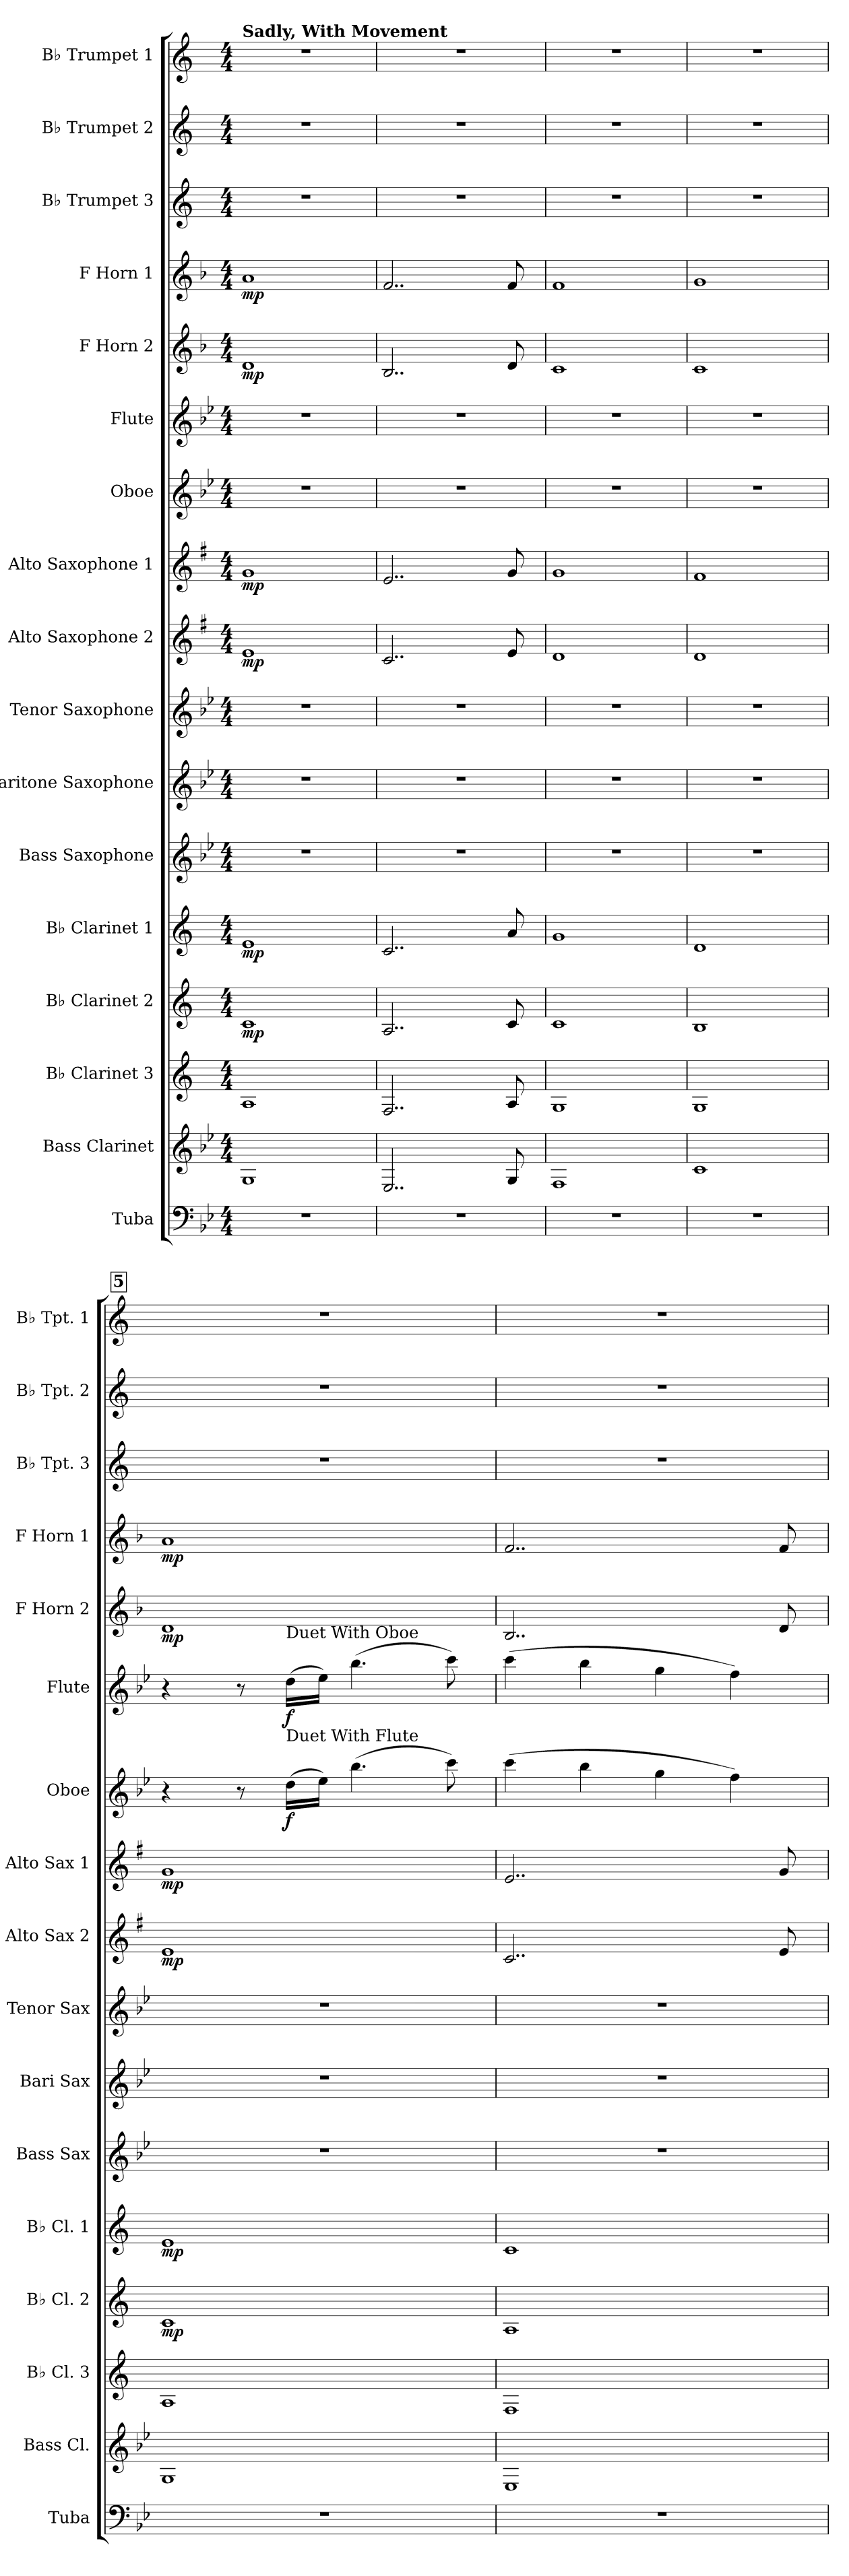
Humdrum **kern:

**kern	**kern	**dynam	**kern	**dynam	**kern	**dynam	**kern	**dynam	**kern	**kern	**kern	**kern	**dynam	**kern	**dynam	**kern	**dynam	**kern	**dynam	**kern	**dynam	**kern	**dynam	**kern	**kern	**kern
*part17	*part16	*part16	*part15	*part15	*part14	*part14	*part13	*part13	*part12	*part11	*part10	*part9	*part9	*part8	*part8	*part7	*part7	*part6	*part6	*part5	*part5	*part4	*part4	*part3	*part2	*part1
*staff17	*staff16	*staff16	*staff15	*staff15	*staff14	*staff14	*staff13	*staff13	*staff12	*staff11	*staff10	*staff9	*staff9	*staff8	*staff8	*staff7	*staff7	*staff6	*staff6	*staff5	*staff5	*staff4	*staff4	*staff3	*staff2	*staff1
*I"Tuba	*I"Bass Clarinet	*	*I"B♭ Clarinet 3	*	*I"B♭ Clarinet 2	*	*I"B♭ Clarinet 1	*	*I"Bass Saxophone	*I"Baritone Saxophone	*I"Tenor Saxophone	*I"Alto Saxophone 2	*	*I"Alto Saxophone 1	*	*I"Oboe	*	*I"Flute	*	*I"F Horn 2	*	*I"F Horn 1	*	*I"B♭ Trumpet 3	*I"B♭ Trumpet 2	*I"B♭ Trumpet 1
*I'Tuba	*I'Bass Cl.	*	*I'B♭ Cl. 3	*	*I'B♭ Cl. 2	*	*I'B♭ Cl. 1	*	*I'Bass Sax	*I'Bari Sax	*I'Tenor Sax	*I'Alto Sax 2	*	*I'Alto Sax 1	*	*I'Oboe	*	*I'Flute	*	*I'F Horn 2	*	*I'F Horn  1	*	*I'B♭ Tpt. 3	*I'B♭ Tpt. 2	*I'B♭ Tpt. 1
*clefF4	*clefG2	*	*clefG2	*	*clefG2	*	*clefG2	*	*clefG2	*clefG2	*clefG2	*clefG2	*	*clefG2	*	*clefG2	*	*clefG2	*	*clefG2	*	*clefG2	*	*clefG2	*clefG2	*clefG2
*	*ITrd8c14	*	*ITrd1c2	*	*ITrd1c2	*	*ITrd1c2	*	*ITrd15c26	*ITrd12c21	*ITrd8c14	*ITrd5c9	*	*ITrd5c9	*	*	*	*	*	*ITrd4c7	*	*ITrd4c7	*	*ITrd1c2	*ITrd1c2	*ITrd1c2
*k[b-e-]	*k[b-e-]	*	*k[b-e-]	*	*k[b-e-]	*	*k[b-e-]	*	*k[b-e-]	*k[b-e-]	*k[b-e-]	*k[b-e-]	*	*k[b-e-]	*	*k[b-e-]	*	*k[b-e-]	*	*k[b-e-]	*	*k[b-e-]	*	*k[b-e-]	*k[b-e-]	*k[b-e-]
*M4/4	*M4/4	*	*M4/4	*	*M4/4	*	*M4/4	*	*M4/4	*M4/4	*M4/4	*M4/4	*	*M4/4	*	*M4/4	*	*M4/4	*	*M4/4	*	*M4/4	*	*M4/4	*M4/4	*M4/4
*MM120	*MM120	*	*MM120	*	*MM120	*	*MM120	*	*MM120	*MM120	*MM120	*MM120	*	*MM120	*	*MM120	*	*MM120	*	*MM120	*	*MM120	*	*MM120	*MM120	*MM120
=1	=1	=1	=1	=1	=1	=1	=1	=1	=1	=1	=1	=1	=1	=1	=1	=1	=1	=1	=1	=1	=1	=1	=1	=1	=1	=1
!	!	!	!	!	!	!	!	!	!	!	!	!	!	!	!	!	!	!	!	!	!	!	!	!	!	!LO:TX:a:B:t=Sadly, With Movement
!	!	!LO:DY:b	!	!LO:DY:b	!	!LO:DY:b	!	!LO:DY:b	!	!	!	!	!LO:DY:b	!	!LO:DY:b	!	!	!	!	!	!LO:DY:b	!	!LO:DY:b	!	!	!
1r	1GG	other-dynamics	1G	other-dynamics	1B-	mp	1d	mp	1r	1r	1r	1G	mp	1B-	mp	1r	.	1r	.	1G	mp	1d	mp	1r	1r	1r
=2	=2	=2	=2	=2	=2	=2	=2	=2	=2	=2	=2	=2	=2	=2	=2	=2	=2	=2	=2	=2	=2	=2	=2	=2	=2	=2
1r	2..EE-/	.	2..E-/	.	2..G/	.	2..B-/	.	1r	1r	1r	2..E-/	.	2..G/	.	1r	.	1r	.	2..E-/	.	2..B-/	.	1r	1r	1r
.	8GG/	.	8G/	.	8B-/	.	8g/	.	.	.	.	8G/	.	8B-/	.	.	.	.	.	8G/	.	8B-/	.	.	.	.
=3	=3	=3	=3	=3	=3	=3	=3	=3	=3	=3	=3	=3	=3	=3	=3	=3	=3	=3	=3	=3	=3	=3	=3	=3	=3	=3
1r	1FF	.	1F	.	1B-	.	1f	.	1r	1r	1r	1F	.	1B-	.	1r	.	1r	.	1F	.	1B-	.	1r	1r	1r
=4	=4	=4	=4	=4	=4	=4	=4	=4	=4	=4	=4	=4	=4	=4	=4	=4	=4	=4	=4	=4	=4	=4	=4	=4	=4	=4
1r	1C	.	1F	.	1A	.	1c	.	1r	1r	1r	1F	.	1A	.	1r	.	1r	.	1F	.	1c	.	1r	1r	1r
!!LO:REH:place=s1:a:B:fs=14:t=5
=5	=5	=5	=5	=5	=5	=5	=5	=5	=5	=5	=5	=5	=5	=5	=5	=5	=5	=5	=5	=5	=5	=5	=5	=5	=5	=5
!	!	!LO:DY:b	!	!LO:DY:b	!	!LO:DY:b	!	!LO:DY:b	!	!	!	!	!LO:DY:b	!	!LO:DY:b	!	!	!	!	!	!LO:DY:b	!	!LO:DY:b	!	!	!
1r	1GG	other-dynamics	1G	other-dynamics	1B-	mp	1d	mp	1r	1r	1r	1G	mp	1B-	mp	4r	.	4r	.	1G	mp	1d	mp	1r	1r	1r
.	.	.	.	.	.	.	.	.	.	.	.	.	.	.	.	8r	.	8r	.	.	.	.	.	.	.	.
!	!	!	!	!	!	!	!	!	!	!	!	!	!	!	!	!	!	!LO:TX:a:t=Duet With Oboe	!	!	!	!	!	!	!	!
!	!	!	!	!	!	!	!	!	!	!	!	!	!	!	!	!LO:TX:a:t=Duet With Flute	!	!	!	!	!	!	!	!	!	!
!	!	!	!	!	!	!	!	!	!	!	!	!	!	!	!	!	!LO:DY:b	!	!LO:DY:b	!	!	!	!	!	!	!
.	.	.	.	.	.	.	.	.	.	.	.	.	.	.	.	(16dd\LL	f	(16dd\LL	f	.	.	.	.	.	.	.
.	.	.	.	.	.	.	.	.	.	.	.	.	.	.	.	16ee-\JJ)	.	16ee-\JJ)	.	.	.	.	.	.	.	.
.	.	.	.	.	.	.	.	.	.	.	.	.	.	.	.	(4.bb-\	.	(4.bb-\	.	.	.	.	.	.	.	.
.	.	.	.	.	.	.	.	.	.	.	.	.	.	.	.	8ccc\)	.	8ccc\)	.	.	.	.	.	.	.	.
=6	=6	=6	=6	=6	=6	=6	=6	=6	=6	=6	=6	=6	=6	=6	=6	=6	=6	=6	=6	=6	=6	=6	=6	=6	=6	=6
1r	1EE-	.	1E-	.	1G	.	1B-	.	1r	1r	1r	2..E-/	.	2..G/	.	(4ccc\	.	(4ccc\	.	2..E-/	.	2..B-/	.	1r	1r	1r
.	.	.	.	.	.	.	.	.	.	.	.	.	.	.	.	4bb-\	.	4bb-\	.	.	.	.	.	.	.	.
.	.	.	.	.	.	.	.	.	.	.	.	.	.	.	.	4gg\	.	4gg\	.	.	.	.	.	.	.	.
.	.	.	.	.	.	.	.	.	.	.	.	.	.	.	.	4ff\)	.	4ff\)	.	.	.	.	.	.	.	.
.	.	.	.	.	.	.	.	.	.	.	.	8G/	.	8B-/	.	.	.	.	.	8G/	.	8B-/	.	.	.	.
=	=	=	=	=	=	=	=	=	=	=	=	=	=	=	=	=	=	=	=	=	=	=	=	=	=	=
*-	*-	*-	*-	*-	*-	*-	*-	*-	*-	*-	*-	*-	*-	*-	*-	*-	*-	*-	*-	*-	*-	*-	*-	*-	*-	*-
